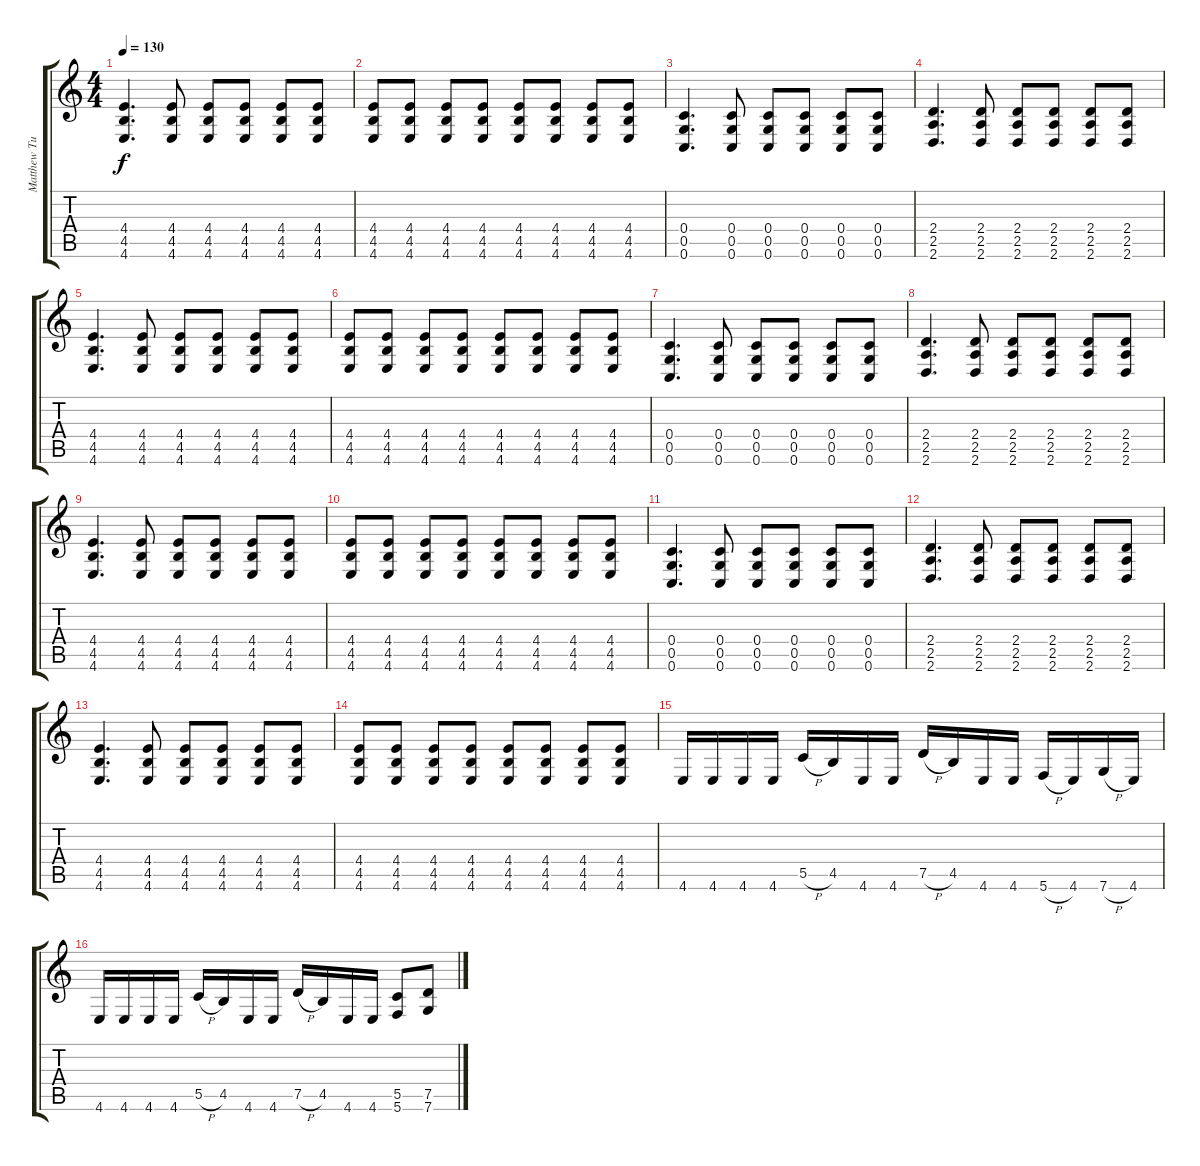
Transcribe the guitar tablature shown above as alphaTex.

\track ("Matthew Tuck" "Matthew Tu") {instrument overdrivenguitar}
\staff {score tabs}
\tuning (D4 A3 F3 C3 G2 C2) {hide}
\ts (4 4)
\tempo 130
\clef g2
\ks c
(4.4 4.5 4.6).4{d dy f} (4.4 4.5 4.6).8 (4.4 4.5 4.6).8 (4.4 4.5 4.6).8 (4.4 4.5 4.6).8 (4.4 4.5 4.6).8 |
(4.4 4.5 4.6).8 (4.4 4.5 4.6).8 (4.4 4.5 4.6).8 (4.4 4.5 4.6).8 (4.4 4.5 4.6).8 (4.4 4.5 4.6).8 (4.4 4.5 4.6).8 (4.4 4.5 4.6).8 |
(0.4 0.5 0.6).4{d} (0.4 0.5 0.6).8 (0.4 0.5 0.6).8 (0.4 0.5 0.6).8 (0.4 0.5 0.6).8 (0.4 0.5 0.6).8 |
(2.4 2.5 2.6).4{d} (2.4 2.5 2.6).8 (2.4 2.5 2.6).8 (2.4 2.5 2.6).8 (2.4 2.5 2.6).8 (2.4 2.5 2.6).8 |
(4.4 4.5 4.6).4{d} (4.4 4.5 4.6).8 (4.4 4.5 4.6).8 (4.4 4.5 4.6).8 (4.4 4.5 4.6).8 (4.4 4.5 4.6).8 |
(4.4 4.5 4.6).8 (4.4 4.5 4.6).8 (4.4 4.5 4.6).8 (4.4 4.5 4.6).8 (4.4 4.5 4.6).8 (4.4 4.5 4.6).8 (4.4 4.5 4.6).8 (4.4 4.5 4.6).8 |
(0.4 0.5 0.6).4{d} (0.4 0.5 0.6).8 (0.4 0.5 0.6).8 (0.4 0.5 0.6).8 (0.4 0.5 0.6).8 (0.4 0.5 0.6).8 |
(2.4 2.5 2.6).4{d} (2.4 2.5 2.6).8 (2.4 2.5 2.6).8 (2.4 2.5 2.6).8 (2.4 2.5 2.6).8 (2.4 2.5 2.6).8 |
(4.4 4.5 4.6).4{d} (4.4 4.5 4.6).8 (4.4 4.5 4.6).8 (4.4 4.5 4.6).8 (4.4 4.5 4.6).8 (4.4 4.5 4.6).8 |
(4.4 4.5 4.6).8 (4.4 4.5 4.6).8 (4.4 4.5 4.6).8 (4.4 4.5 4.6).8 (4.4 4.5 4.6).8 (4.4 4.5 4.6).8 (4.4 4.5 4.6).8 (4.4 4.5 4.6).8 |
(0.4 0.5 0.6).4{d} (0.4 0.5 0.6).8 (0.4 0.5 0.6).8 (0.4 0.5 0.6).8 (0.4 0.5 0.6).8 (0.4 0.5 0.6).8 |
(2.4 2.5 2.6).4{d} (2.4 2.5 2.6).8 (2.4 2.5 2.6).8 (2.4 2.5 2.6).8 (2.4 2.5 2.6).8 (2.4 2.5 2.6).8 |
(4.4 4.5 4.6).4{d} (4.4 4.5 4.6).8 (4.4 4.5 4.6).8 (4.4 4.5 4.6).8 (4.4 4.5 4.6).8 (4.4 4.5 4.6).8 |
(4.4 4.5 4.6).8 (4.4 4.5 4.6).8 (4.4 4.5 4.6).8 (4.4 4.5 4.6).8 (4.4 4.5 4.6).8 (4.4 4.5 4.6).8 (4.4 4.5 4.6).8 (4.4 4.5 4.6).8 |
4.6.16 4.6.16 4.6.16 4.6.16 5.5{h}.16 4.5.16 4.6.16 4.6.16 7.5{h}.16 4.5.16 4.6.16 4.6.16 5.6{h}.16 4.6.16 7.6{h}.16 4.6.16 |
4.6.16 4.6.16 4.6.16 4.6.16 5.5{h}.16 4.5.16 4.6.16 4.6.16 7.5{h}.16 4.5.16 4.6.16 4.6.16 (5.5 5.6).8 (7.5 7.6).8
